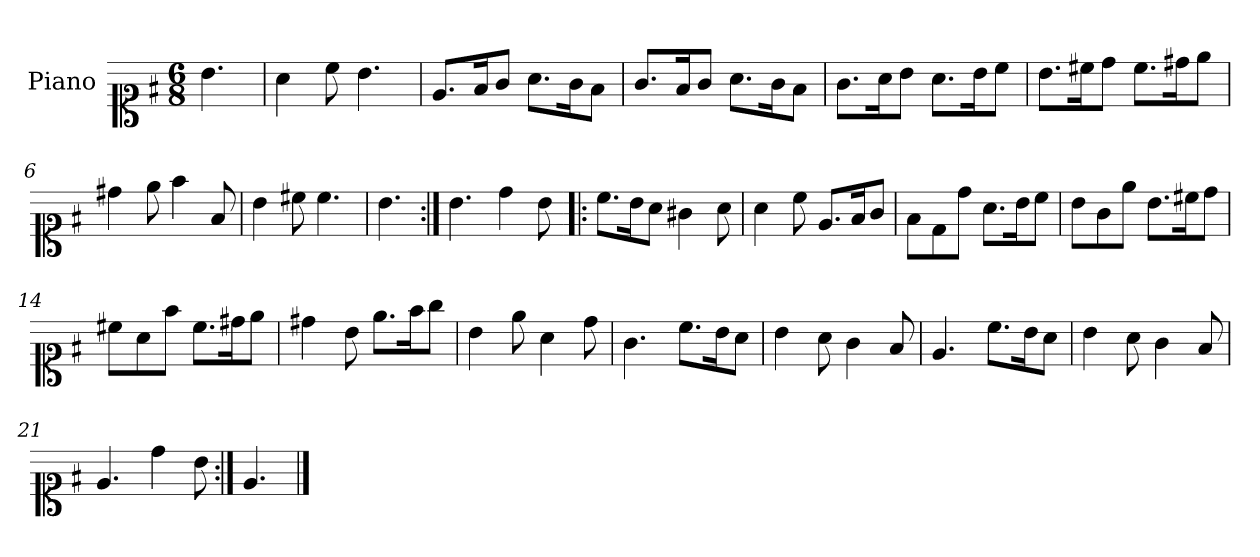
**kern
*part1
*staff1
*I"Piano
*I'Pno.
*clefC1
*k[f#]
*M6/8
=
4.b\
=1
4a\
8cc\
4.b\
=2
8.e/L
16f#/K
8g/J
8.a\L
16g\K
8f#\J
=3
8.g/L
16f#/K
8g/J
8.a\L
16g\K
8f#\J
=4
8.g\L
16a\K
8b\J
8.a\L
16b\K
8cc\J
!!LO:LB:g=z
=5
8.b\L
16cc#X\K
8dd\J
8.cc#\L
16dd#X\K
8ee\J
=6
4dd#X\
8ee\
4ff#\
8f#/
=7
4b\
8cc#X\
4.cc#\
=8
4.b\
=9:|!
4.b\
4dd\
8b\
=10!|:
8.cc\L
16b\K
8a\J
4g#X\
8a\
!!LO:LB:g=z
=11
4a\
8cc\
8.e/L
16f#/K
8g/J
=12
8f#\L
8d\
8dd\J
8.a\L
16b\K
8cc\J
=13
8b\L
8g\
8ee\J
8.b\L
16cc#X\K
8dd\J
=14
8cc#X\L
8a\
8ff#\J
8.cc#\L
16dd#X\K
8ee\J
=15
4dd#X\
8b\
8.ee\L
16ff#\K
8gg\J
!!LO:LB:g=z
=16
4b\
8ee\
4a\
8dd\
=17
4.g\
8.cc\L
16b\K
8a\J
=18
4b\
8a\
4g\
8f#/
=19
4.e/
8.cc\L
16b\K
8a\J
=20
4b\
8a\
4g\
8f#/
=21
4.e/
4dd\
8b\
=22:|!
4.e/
==
*-
